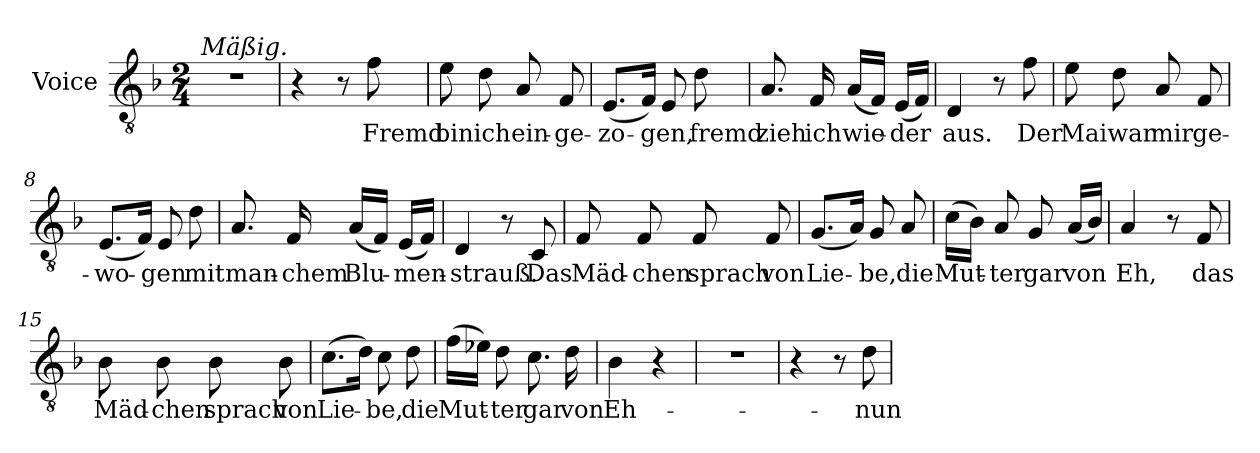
**kern	**text
*part1	*part1
*staff1	*staff1
*I"Voice	*
!!LO:PB:g=z
*clefGv2	*
*ITrd7c12	*
*k[b-]	*
*F:	*
*M2/4	*
=1	=1
!LO:TX:a:i:t=Mäßig.	!
!LO:N:vis=1	!
2r	.
=2	=2
4r	.
8r	.
!	!LO:LY:b:color=#000000
8Fi\	Fremd
=3	=3
!	!LO:LY:b:color=#000000
8Ei\	bin
!	!LO:LY:b:color=#000000
8Di\	ich
!	!LO:LY:b:color=#000000
8AAi/	ein-
!	!LO:LY:b:color=#000000
8FFi/	-ge-
=4	=4
!	!LO:LY:b:color=#000000
(8.EEi/L	-zo-
16FFi/Jk)	.
!	!LO:LY:b:color=#000000
8EEi/	-gen,
!	!LO:LY:b:color=#000000
8Di\	fremd
=5	=5
!	!LO:LY:b:color=#000000
8.AAi/	zieh
!	!LO:LY:b:color=#000000
16FFi/	ich
!	!LO:LY:b:color=#000000
(16AAi/LL	wie-
16FFi/JJ)	.
!	!LO:LY:b:color=#000000
(16EEi/LL	-der
16FFi/JJ)	.
=6	=6
!	!LO:LY:b:color=#000000
4DDi/	aus.
8r	.
!	!LO:LY:b:color=#000000
8Fi\	Der
=7	=7
!	!LO:LY:b:color=#000000
8Ei\	Mai
!	!LO:LY:b:color=#000000
8Di\	war
!	!LO:LY:b:color=#000000
8AAi/	mir
!	!LO:LY:b:color=#000000
8FFi/	ge-
=8	=8
!	!LO:LY:b:color=#000000
(8.EEi/L	-wo-
16FFi/Jk)	.
!	!LO:LY:b:color=#000000
8EEi/	-gen
!	!LO:LY:b:color=#000000
8Di\	mit
!!LO:LB:g=z
=9	=9
!	!LO:LY:b:color=#000000
8.AAi/	man-
!	!LO:LY:b:color=#000000
16FFi/	-chem
!	!LO:LY:b:color=#000000
(16AAi/LL	Blu-
16FFi/JJ)	.
!	!LO:LY:b:color=#000000
(16EEi/LL	-men-
16FFi/JJ)	.
=10	=10
!	!LO:LY:b:color=#000000
4DDi/	-strauß.
8r	.
!	!LO:LY:b:color=#000000
8CCi/	Das
=11	=11
!	!LO:LY:b:color=#000000
8FFi/	Mäd-
!	!LO:LY:b:color=#000000
8FFi/	-chen
!	!LO:LY:b:color=#000000
8FFi/	sprach
!	!LO:LY:b:color=#000000
8FFi/	von
=12	=12
!	!LO:LY:b:color=#000000
(8.GGi/L	Lie-
16AAi/Jk)	.
!	!LO:LY:b:color=#000000
8GGi/	-be,
!	!LO:LY:b:color=#000000
8AAi/	die
=13	=13
!	!LO:LY:b:color=#000000
(16Ci\LL	Mut-
16BB-i\JJ)	.
!	!LO:LY:b:color=#000000
8AAi/	-ter
!	!LO:LY:b:color=#000000
8GGi/	gar
!	!LO:LY:b:color=#000000
(16AAi/LL	von
16BB-i/JJ)	.
=14	=14
!	!LO:LY:b:color=#000000
4AAi/	Eh,
8r	.
!	!LO:LY:b:color=#000000
8FFi/	das
=15	=15
!	!LO:LY:b:color=#000000
8BB-i\	Mäd-
!	!LO:LY:b:color=#000000
8BB-i\	-chen
!	!LO:LY:b:color=#000000
8BB-i\	sprach
!	!LO:LY:b:color=#000000
8BB-i\	von
!!LO:LB:g=z
=16	=16
!	!LO:LY:b:color=#000000
(8.Ci\L	Lie-
16Di\Jk)	.
!	!LO:LY:b:color=#000000
8Ci\	-be,
!	!LO:LY:b:color=#000000
8Di\	die
=17	=17
!	!LO:LY:b:color=#000000
(16Fi\LL	Mut-
16E-Xi\JJ)	.
!	!LO:LY:b:color=#000000
8Di\	-ter
!	!LO:LY:b:color=#000000
8.Ci\	gar
!	!LO:LY:b:color=#000000
16Di\	von
=18	=18
!	!LO:LY:b:color=#000000
4BB-i\	Eh-
4r	.
=19	=19
!LO:N:vis=1	!
2r	.
=20	=20
4r	.
8r	.
!	!LO:LY:b:color=#000000
8Di\	nun
=	=
*-	*-
